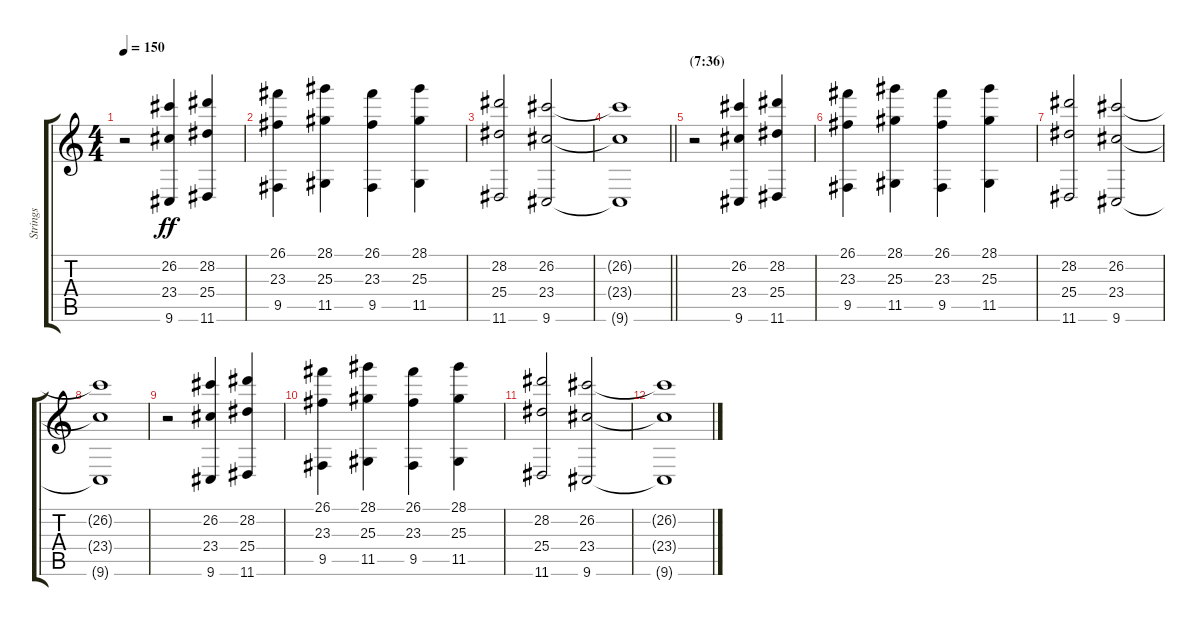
\track ("Strings" "Strings") {instrument stringensemble1}
\staff {score tabs}
\tuning (E4 B3 G3 D3 A2 E2) {hide}
\ts (4 4)
\tempo 150
\clef g2
\ks c
r.2{dy ff} (26.2 23.4 9.6).4 (28.2 25.4 11.6).4 |
(26.1 23.3 9.5).4 (28.1 25.3 11.5).4 (26.1 23.3 9.5).4 (28.1 25.3 11.5).4 |
(28.2 25.4 11.6).2 (26.2 23.4 9.6).2 |
\barLineRight lightlight
(26.2{t} 23.4{t} 9.6{t}).1 |
\section ("" "(7:36)")
r.2 (26.2 23.4 9.6).4 (28.2 25.4 11.6).4 |
(26.1 23.3 9.5).4 (28.1 25.3 11.5).4 (26.1 23.3 9.5).4 (28.1 25.3 11.5).4 |
(28.2 25.4 11.6).2 (26.2 23.4 9.6).2 |
(26.2{t} 23.4{t} 9.6{t}).1 |
r.2 (26.2 23.4 9.6).4 (28.2 25.4 11.6).4 |
(26.1 23.3 9.5).4 (28.1 25.3 11.5).4 (26.1 23.3 9.5).4 (28.1 25.3 11.5).4 |
(28.2 25.4 11.6).2 (26.2 23.4 9.6).2 |
(26.2{t} 23.4{t} 9.6{t}).1
